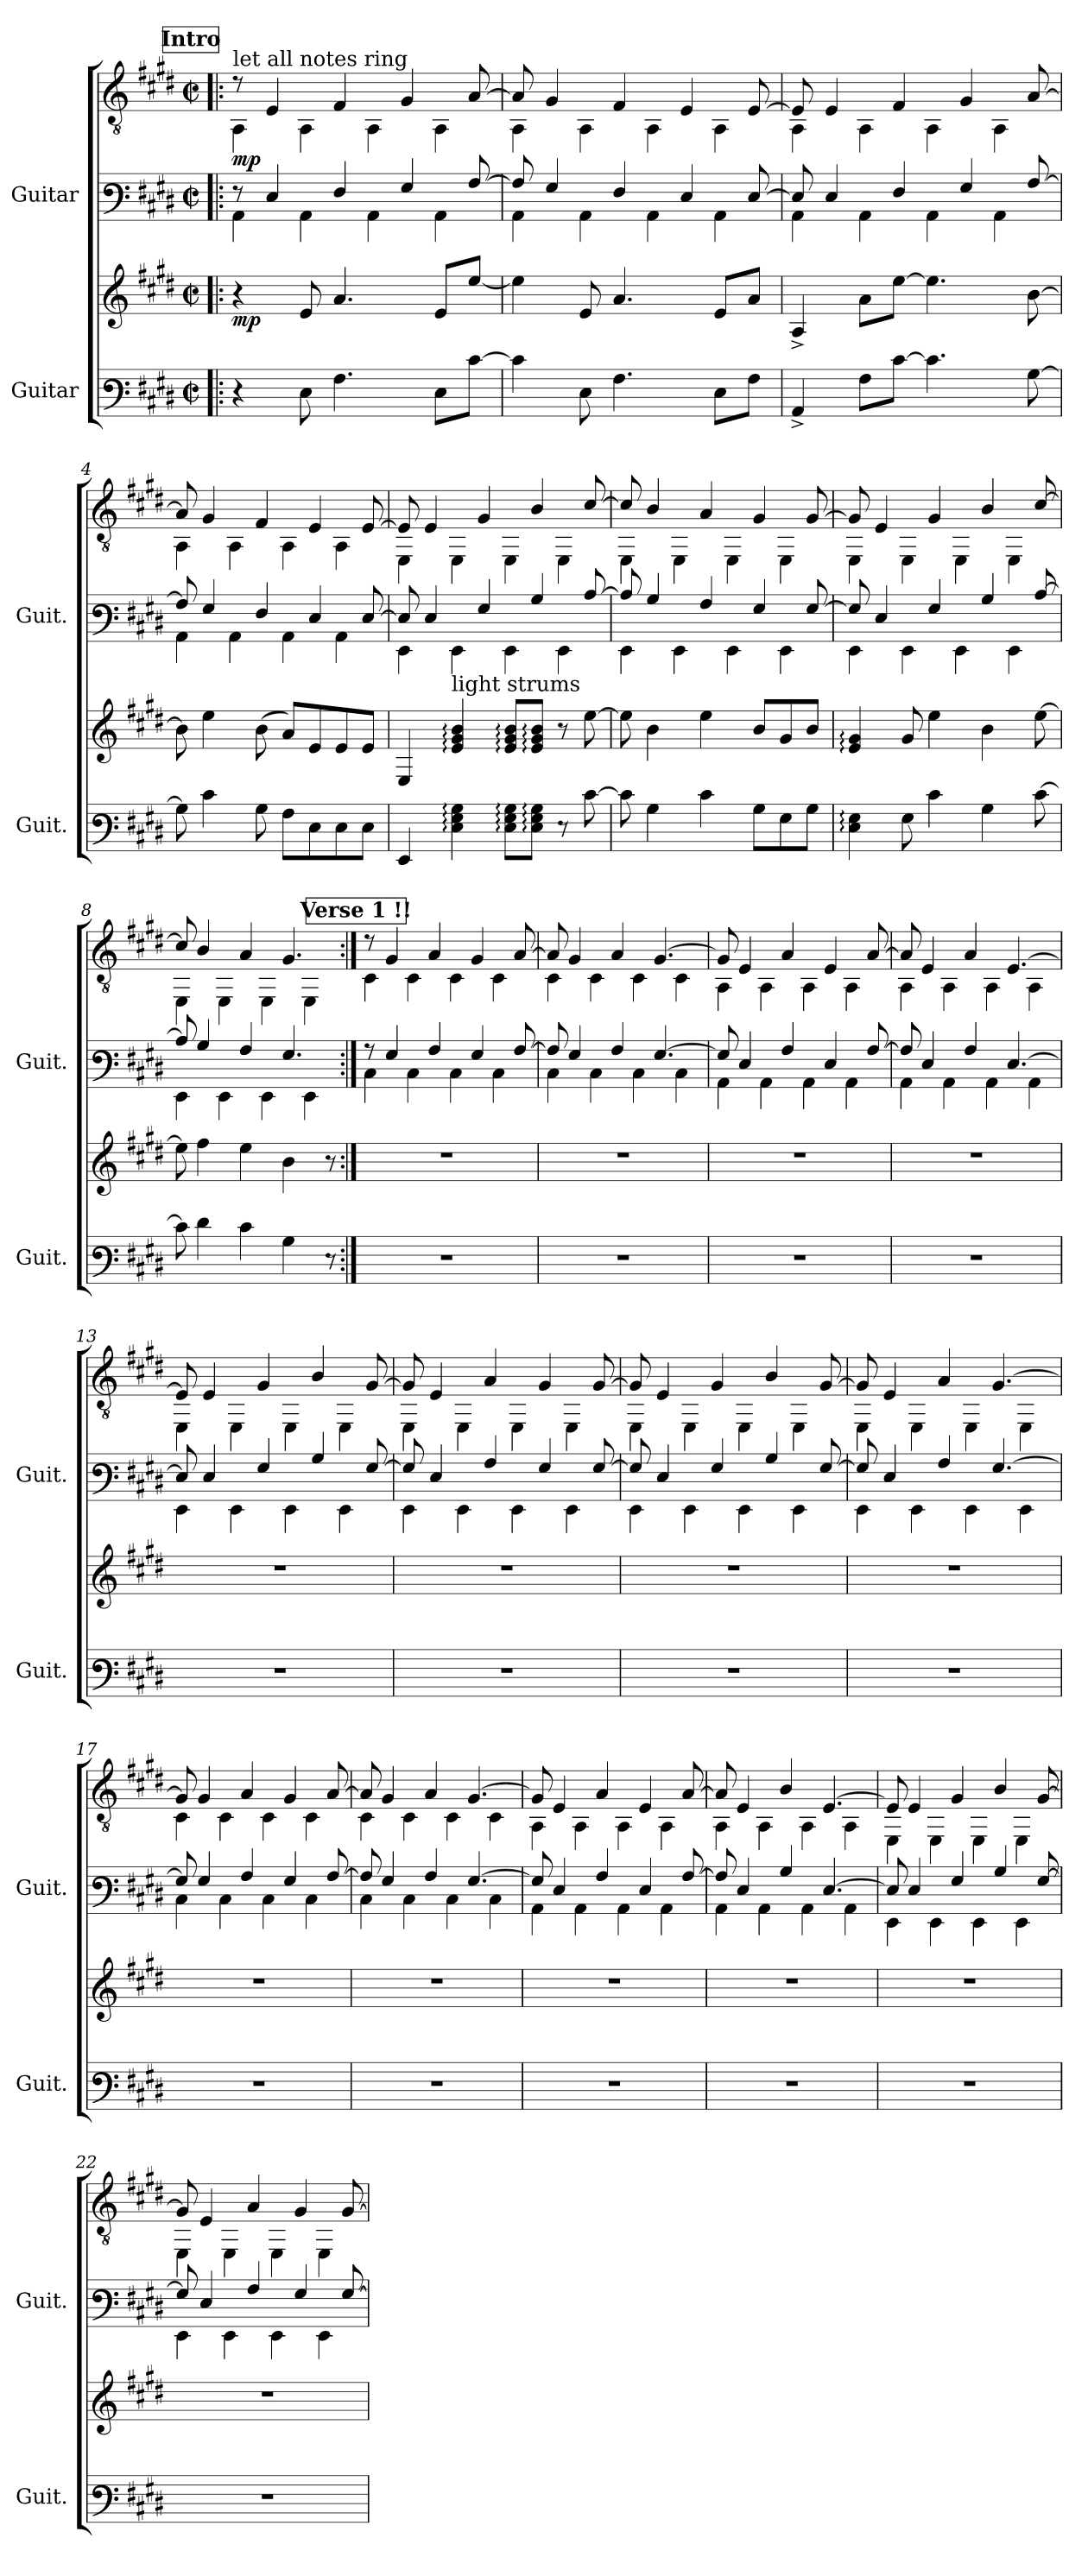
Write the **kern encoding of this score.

**kern	**kern	**dynam	**kern	**kern	**dynam
*part2	*part2	*part2	*part1	*part1	*part1
*staff4	*staff3	*staff3/4	*staff2	*staff1	*staff1/2
*I"Guitar	*	*	*I"Guitar	*	*
*I'Guit.	*	*	*I'Guit.	*	*
*stria6	*	*	*stria6	*	*
*	*clefG2	*	*	*clefGv2	*
*ITrd7c12	*ITrd7c12	*	*	*	*
*k[f#c#g#d#]	*k[f#c#g#d#]	*	*k[f#c#g#d#]	*k[f#c#g#d#]	*
*M2/2	*M2/2	*	*M2/2	*M2/2	*
*met(c|)	*met(c|)	*	*met(c|)	*met(c|)	*
*MM162	*MM162	*	*MM162	*MM162	*
!!LO:REH:place=s1:a:B:fs=14:t=Intro
=1!|:	=1!|:	=1!|:	=1!|:	=1!|:	=1!|:
*	*	*	*^	*^	*
!	!	!	!	!	!LO:TX:a:t=let all notes ring	!	!
!	!	!LO:DY:b	!	!	!	!	!LO:DY:b
4r	4r	mp	8r	4AA	8r	4AA\	mp
.	.	.	4E	.	4E/	.	.
8EE	8E/	.	.	4AA	.	4AA\	.
4.AA	4.A/	.	4F#	.	4F#/	.	.
.	.	.	.	4AA	.	4AA\	.
.	.	.	4G#	.	4G#/	.	.
8EEL	8E/L	.	.	4AA	.	4AA\	.
[8EJ	[8e/J	.	[8A	.	[8A/	.	.
=2	=2	=2	=2	=2	=2	=2	=2
4E]	4e\]	.	8A]	4AA	8A/]	4AA\	.
.	.	.	4G#	.	4G#/	.	.
8EE	8E/	.	.	4AA	.	4AA\	.
4.AA	4.A/	.	4F#	.	4F#/	.	.
.	.	.	.	4AA	.	4AA\	.
.	.	.	4E	.	4E/	.	.
8EEL	8E/L	.	.	4AA	.	4AA\	.
8AAJ	8A/J	.	[8E	.	[8E/	.	.
=3	=3	=3	=3	=3	=3	=3	=3
4AAA^	4AA^/	.	8E]	4AA	8E/]	4AA\	.
.	.	.	4E	.	4E/	.	.
8AAL	8A\L	.	.	4AA	.	4AA\	.
[8EJ	[8e\J	.	4F#	.	4F#/	.	.
4.E]	4.e\]	.	.	4AA	.	4AA\	.
.	.	.	4G#	.	4G#/	.	.
.	.	.	.	4AA	.	4AA\	.
[8BB	[8B\	.	[8A	.	[8A/	.	.
!!LO:LB:g=z	!!
=4	=4	=4	=4	=4	=4	=4	=4
8BB]	8B\]	.	8A]	4AA	8A/]	4AA\	.
4E	4e\	.	4G#	.	4G#/	.	.
.	.	.	.	4AA	.	4AA\	.
8BB	(>8B\	.	4F#	.	4F#/	.	.
8AAL	8A/L)	.	.	4AA	.	4AA\	.
8EE	8E/	.	4E	.	4E/	.	.
8EE	8E/	.	.	4AA	.	4AA\	.
8EEJ	8E/J	.	[8E	.	[8E/	.	.
=5	=5	=5	=5	=5	=5	=5	=5
4EEE	4EE/	.	8E]	4EE	8E/]	4EE\	.
.	.	.	4E	.	4E/	.	.
!	!LO:TX:a:t=light strums	!	!	!	!	!	!
4EE: 4GG#: 4BB:	4E/: 4G#/: 4B/:	.	.	4EE	.	4EE\	.
.	.	.	4G#	.	4G#/	.	.
8EE:\ 8GG#:\ 8BB:\L	8E/: 8G#/: 8B/:L	.	.	4EE	.	4EE\	.
8EE:\ 8GG#:\ 8BB:\J	8E/: 8G#/: 8B/:J	.	4B	.	4B/	.	.
8r	8r	.	.	4EE	.	4EE\	.
[8E	[8e\	.	[8c#	.	[8c#/	.	.
=6	=6	=6	=6	=6	=6	=6	=6
8E]	8e\]	.	8c#]	4EE	8c#/]	4EE\	.
4BB	4B\	.	4B	.	4B/	.	.
.	.	.	.	4EE	.	4EE\	.
4E	4e\	.	4A	.	4A/	.	.
.	.	.	.	4EE	.	4EE\	.
8BBL	8B/L	.	4G#	.	4G#/	.	.
8GG#	8G#/	.	.	4EE	.	4EE\	.
8BBJ	8B/J	.	[8G#	.	[8G#/	.	.
!!LO:PB:g=z	!!
=7	=7	=7	=7	=7	=7	=7	=7
4EE: 4GG#:	4E/: 4G#/:	.	8G#]	4EE	8G#/]	4EE\	.
.	.	.	4E	.	4E/	.	.
8GG#	8G#/	.	.	4EE	.	4EE\	.
4E	4e\	.	4G#	.	4G#/	.	.
.	.	.	.	4EE	.	4EE\	.
4BB	4B\	.	4B	.	4B/	.	.
.	.	.	.	4EE	.	4EE\	.
[8E	[8e\	.	[8c#	.	[8c#/	.	.
=8	=8	=8	=8	=8	=8	=8	=8
8E]	8e\]	.	8c#]	4EE	8c#/]	4EE\	.
4F#	4f#\	.	4B	.	4B/	.	.
.	.	.	.	4EE	.	4EE\	.
4E	4e\	.	4A	.	4A/	.	.
.	.	.	.	4EE	.	4EE\	.
4BB	4B\	.	4.G#	.	4.G#/	.	.
.	.	.	.	4EE	.	4EE\	.
8r	8r	.	.	.	.	.	.
!!LO:REH:place=s1:a:B:fs=14:t=Verse 1	!!
=9:|!	=9:|!	=9:|!	=9:|!	=9:|!	=9:|!	=9:|!	=9:|!
1r	1r	.	8r	4C#	8r	4C#\	.
.	.	.	4G#	.	4G#/	.	.
.	.	.	.	4C#	.	4C#\	.
.	.	.	4A	.	4A/	.	.
.	.	.	.	4C#	.	4C#\	.
.	.	.	4G#	.	4G#/	.	.
.	.	.	.	4C#	.	4C#\	.
.	.	.	[8A	.	[8A/	.	.
=10	=10	=10	=10	=10	=10	=10	=10
1r	1r	.	8A]	4C#	8A/]	4C#\	.
.	.	.	4G#	.	4G#/	.	.
.	.	.	.	4C#	.	4C#\	.
.	.	.	4A	.	4A/	.	.
.	.	.	.	4C#	.	4C#\	.
.	.	.	[4.G#	.	[4.G#/	.	.
.	.	.	.	4C#	.	4C#\	.
!!LO:LB:g=z	!!
=11	=11	=11	=11	=11	=11	=11	=11
1r	1r	.	8G#]	4AA	8G#/]	4AA\	.
.	.	.	4E	.	4E/	.	.
.	.	.	.	4AA	.	4AA\	.
.	.	.	4A	.	4A/	.	.
.	.	.	.	4AA	.	4AA\	.
.	.	.	4E	.	4E/	.	.
.	.	.	.	4AA	.	4AA\	.
.	.	.	[8A	.	[8A/	.	.
=12	=12	=12	=12	=12	=12	=12	=12
1r	1r	.	8A]	4AA	8A/]	4AA\	.
.	.	.	4E	.	4E/	.	.
.	.	.	.	4AA	.	4AA\	.
.	.	.	4A	.	4A/	.	.
.	.	.	.	4AA	.	4AA\	.
.	.	.	[4.E	.	[4.E/	.	.
.	.	.	.	4AA	.	4AA\	.
=13	=13	=13	=13	=13	=13	=13	=13
1r	1r	.	8E]	4EE	8E/]	4EE\	.
.	.	.	4E	.	4E/	.	.
.	.	.	.	4EE	.	4EE\	.
.	.	.	4G#	.	4G#/	.	.
.	.	.	.	4EE	.	4EE\	.
.	.	.	4B	.	4B/	.	.
.	.	.	.	4EE	.	4EE\	.
.	.	.	[8G#	.	[8G#/	.	.
=14	=14	=14	=14	=14	=14	=14	=14
1r	1r	.	8G#]	4EE	8G#/]	4EE\	.
.	.	.	4E	.	4E/	.	.
.	.	.	.	4EE	.	4EE\	.
.	.	.	4A	.	4A/	.	.
.	.	.	.	4EE	.	4EE\	.
.	.	.	4G#	.	4G#/	.	.
.	.	.	.	4EE	.	4EE\	.
.	.	.	[8G#	.	[8G#/	.	.
!!LO:LB:g=z	!!
=15	=15	=15	=15	=15	=15	=15	=15
1r	1r	.	8G#]	4EE	8G#/]	4EE\	.
.	.	.	4E	.	4E/	.	.
.	.	.	.	4EE	.	4EE\	.
.	.	.	4G#	.	4G#/	.	.
.	.	.	.	4EE	.	4EE\	.
.	.	.	4B	.	4B/	.	.
.	.	.	.	4EE	.	4EE\	.
.	.	.	[8G#	.	[8G#/	.	.
=16	=16	=16	=16	=16	=16	=16	=16
1r	1r	.	8G#]	4EE	8G#/]	4EE\	.
.	.	.	4E	.	4E/	.	.
.	.	.	.	4EE	.	4EE\	.
.	.	.	4A	.	4A/	.	.
.	.	.	.	4EE	.	4EE\	.
.	.	.	[4.G#	.	[4.G#/	.	.
.	.	.	.	4EE	.	4EE\	.
=17	=17	=17	=17	=17	=17	=17	=17
1r	1r	.	8G#]	4C#	8G#/]	4C#\	.
.	.	.	4G#	.	4G#/	.	.
.	.	.	.	4C#	.	4C#\	.
.	.	.	4A	.	4A/	.	.
.	.	.	.	4C#	.	4C#\	.
.	.	.	4G#	.	4G#/	.	.
.	.	.	.	4C#	.	4C#\	.
.	.	.	[8A	.	[8A/	.	.
=18	=18	=18	=18	=18	=18	=18	=18
1r	1r	.	8A]	4C#	8A/]	4C#\	.
.	.	.	4G#	.	4G#/	.	.
.	.	.	.	4C#	.	4C#\	.
.	.	.	4A	.	4A/	.	.
.	.	.	.	4C#	.	4C#\	.
.	.	.	[4.G#	.	[4.G#/	.	.
.	.	.	.	4C#	.	4C#\	.
!!LO:PB:g=z	!!
=19	=19	=19	=19	=19	=19	=19	=19
1r	1r	.	8G#]	4AA	8G#/]	4AA\	.
.	.	.	4E	.	4E/	.	.
.	.	.	.	4AA	.	4AA\	.
.	.	.	4A	.	4A/	.	.
.	.	.	.	4AA	.	4AA\	.
.	.	.	4E	.	4E/	.	.
.	.	.	.	4AA	.	4AA\	.
.	.	.	[8A	.	[8A/	.	.
=20	=20	=20	=20	=20	=20	=20	=20
1r	1r	.	8A]	4AA	8A/]	4AA\	.
.	.	.	4E	.	4E/	.	.
.	.	.	.	4AA	.	4AA\	.
.	.	.	4B	.	4B/	.	.
.	.	.	.	4AA	.	4AA\	.
.	.	.	[4.E	.	[4.E/	.	.
.	.	.	.	4AA	.	4AA\	.
=21	=21	=21	=21	=21	=21	=21	=21
1r	1r	.	8E]	4EE	8E/]	4EE\	.
.	.	.	4E	.	4E/	.	.
.	.	.	.	4EE	.	4EE\	.
.	.	.	4G#	.	4G#/	.	.
.	.	.	.	4EE	.	4EE\	.
.	.	.	4B	.	4B/	.	.
.	.	.	.	4EE	.	4EE\	.
.	.	.	[8G#	.	[8G#/	.	.
=22	=22	=22	=22	=22	=22	=22	=22
1r	1r	.	8G#]	4EE	8G#/]	4EE\	.
.	.	.	4E	.	4E/	.	.
.	.	.	.	4EE	.	4EE\	.
.	.	.	4A	.	4A/	.	.
.	.	.	.	4EE	.	4EE\	.
.	.	.	4G#	.	4G#/	.	.
.	.	.	.	4EE	.	4EE\	.
.	.	.	[8G#	.	[8G#/	.	.
*	*	*	*v	*v	*	*	*
*	*	*	*	*v	*v	*
=	=	=	=	=	=
*-	*-	*-	*-	*-	*-
